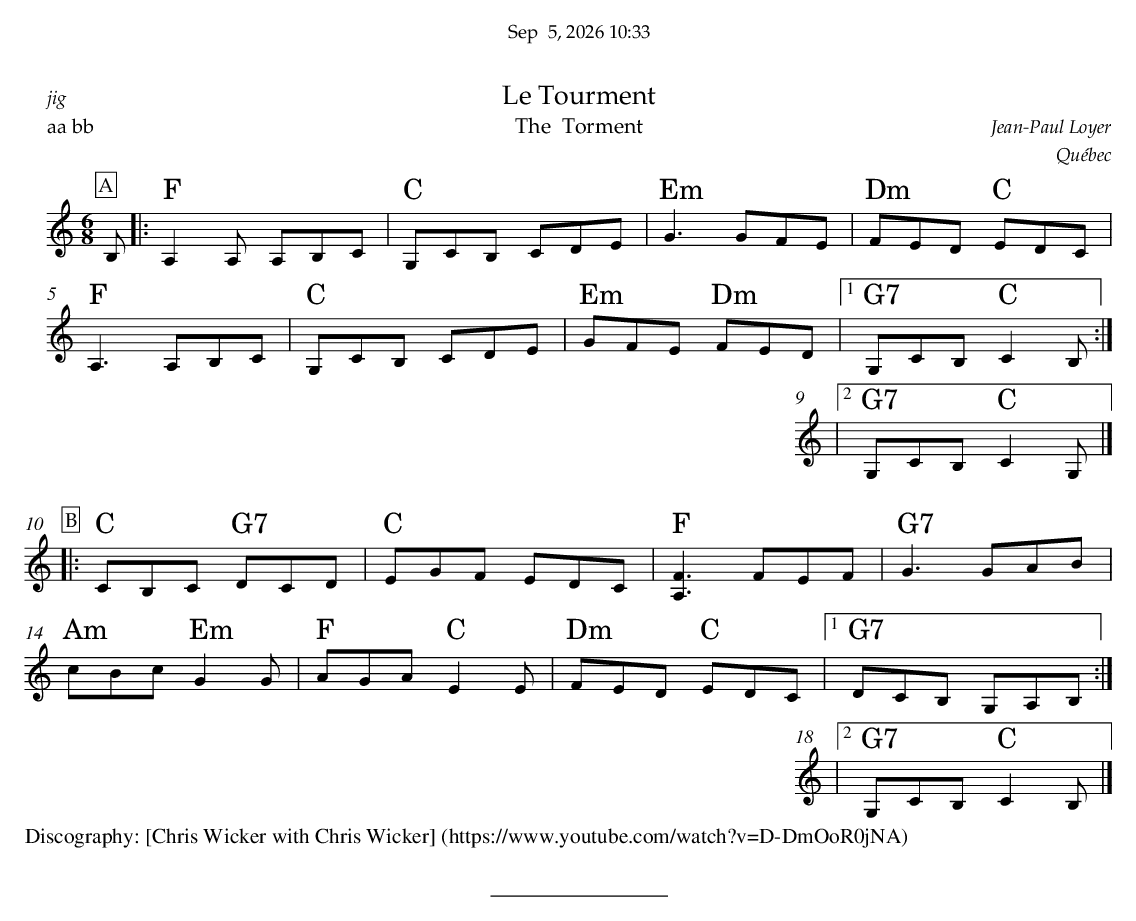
X:1
T:Le Tourment
T:The  Torment
C:Jean-Paul Loyer
O:Québec
P:aa bb
M:6/8
L:1/8
K:Cmaj
P:A
 B, \
|: "F"A,2A, A,B,C | "C"G,CB, CDE | "Em"G3 GFE | "Dm"FED "C"EDC |
 "F"A,3 A,B,C | "C"G,CB, CDE | "Em"GFE "Dm"FED |1 "G7"G,CB, "C"C2 B,:|
|2"G7"G,CB, "C"C2 G, |]
%%vskip 0.5cm
P:B
|: "C"CB,C "G7"DCD | "C"EGF EDC | "F"[F3A,3] FEF | "G7"G3 GAB |
 "Am"cBc "Em"G2G | "F"AGA "C"E2E | "Dm"FED "C"EDC |1 "G7"DCB, G,A,B,:|
|2 "G7"G,CB, "C"C2 B,|]
